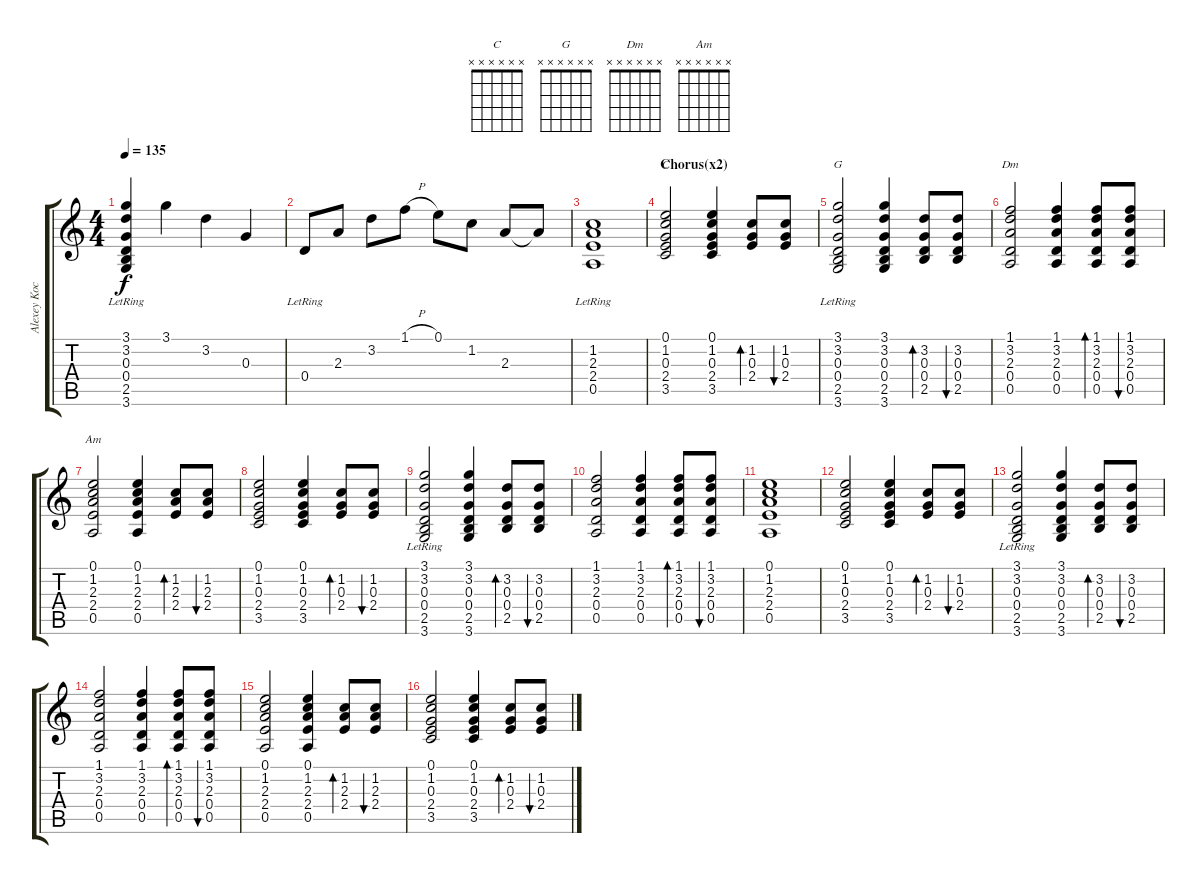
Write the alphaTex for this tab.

\track ("Alexey Kochergin" "Alexey Koc") {instrument acousticguitarnylon}
\staff {score tabs}
\tuning (E4 B3 G3 D3 A2 E2) {hide}
\chord ("C" x x x x x x)
\chord ("G" x x x x x x)
\chord ("Dm" x x x x x x)
\chord ("Am" x x x x x x)
\ts (4 4)
\tempo 135
\clef g2
\ks c
(3.1 3.2 0.3 0.4 2.5 3.6{lr}).4{dy f} 3.1.4 3.2.4 0.3.4 |
0.4{lr}.8 2.3.8 3.2.8 1.1{h}.8 0.1.8 1.2.8 2.3.8 2.3{t}.8 |
(1.2 2.3 2.4 0.5{lr}).1 |
\section ("" "Chorus(x2)")
(0.1 1.2 0.3 2.4 3.5).2{ch "C"} (0.1 1.2 0.3 2.4 3.5).4 (1.2 0.3 2.4).8{bd 60} (1.2 0.3 2.4).8{bu 60} |
(3.1 3.2 0.3 0.4 2.5 3.6{lr}).2{ch "G"} (3.1 3.2 0.3 0.4 2.5 3.6).4 (3.2 0.3 0.4 2.5).8{bd 60} (3.2 0.3 0.4 2.5).8{bu 60} |
(1.1 3.2 2.3 0.4 0.5).2{ch "Dm"} (1.1 3.2 2.3 0.4 0.5).4 (1.1 3.2 2.3 0.4 0.5).8{bd 60} (1.1 3.2 2.3 0.4 0.5).8{bu 60} |
(0.1 1.2 2.3 2.4 0.5).2{ch "Am"} (0.1 1.2 2.3 2.4 0.5).4 (1.2 2.3 2.4).8{bd 60} (1.2 2.3 2.4).8{bu 60} |
(0.1 1.2 0.3 2.4 3.5).2 (0.1 1.2 0.3 2.4 3.5).4 (1.2 0.3 2.4).8{bd 60} (1.2 0.3 2.4).8{bu 60} |
(3.1 3.2 0.3 0.4 2.5 3.6{lr}).2 (3.1 3.2 0.3 0.4 2.5 3.6).4 (3.2 0.3 0.4 2.5).8{bd 60} (3.2 0.3 0.4 2.5).8{bu 60} |
(1.1 3.2 2.3 0.4 0.5).2 (1.1 3.2 2.3 0.4 0.5).4 (1.1 3.2 2.3 0.4 0.5).8{bd 60} (1.1 3.2 2.3 0.4 0.5).8{bu 60} |
(0.1 1.2 2.3 2.4 0.5).1 |
(0.1 1.2 0.3 2.4 3.5).2 (0.1 1.2 0.3 2.4 3.5).4 (1.2 0.3 2.4).8{bd 60} (1.2 0.3 2.4).8{bu 60} |
(3.1 3.2 0.3 0.4 2.5 3.6{lr}).2 (3.1 3.2 0.3 0.4 2.5 3.6).4 (3.2 0.3 0.4 2.5).8{bd 60} (3.2 0.3 0.4 2.5).8{bu 60} |
(1.1 3.2 2.3 0.4 0.5).2 (1.1 3.2 2.3 0.4 0.5).4 (1.1 3.2 2.3 0.4 0.5).8{bd 60} (1.1 3.2 2.3 0.4 0.5).8{bu 60} |
(0.1 1.2 2.3 2.4 0.5).2 (0.1 1.2 2.3 2.4 0.5).4 (1.2 2.3 2.4).8{bd 60} (1.2 2.3 2.4).8{bu 60} |
(0.1 1.2 0.3 2.4 3.5).2 (0.1 1.2 0.3 2.4 3.5).4 (1.2 0.3 2.4).8{bd 60} (1.2 0.3 2.4).8{bu 60}
